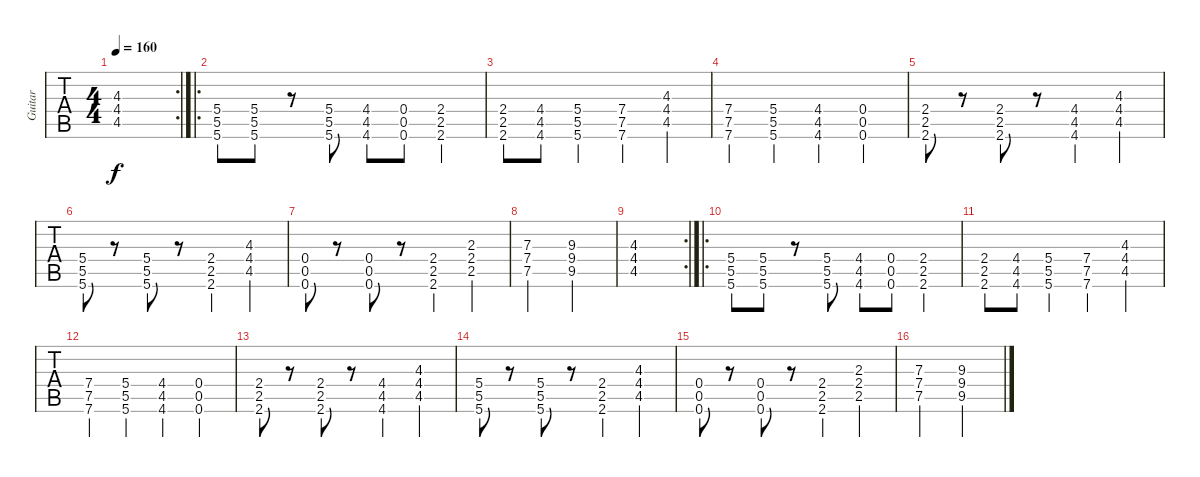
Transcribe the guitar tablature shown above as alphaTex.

\track ("Guitar" "Guitar") {instrument overdrivenguitar}
\staff {tabs}
\tuning (D4 A3 F3 C3 G2 C2) {hide}
\rc 2
\ts (4 4)
\tempo 160
\clef g2
\ks c
(4.3 4.4 4.5).1{dy f} |
\ro
(5.4 5.5 5.6).8 (5.4 5.5 5.6).8 r.8 (5.4 5.5 5.6).8 (4.4 4.5 4.6).8 (0.4 0.5 0.6).8 (2.4 2.5 2.6).4 |
(2.4 2.5 2.6).8 (4.4 4.5 4.6).8 (5.4 5.5 5.6).4 (7.4 7.5 7.6).4 (4.3 4.4 4.5).4 |
(7.4 7.5 7.6).4 (5.4 5.5 5.6).4 (4.4 4.5 4.6).4 (0.4 0.5 0.6).4 |
(2.4 2.5 2.6).8 r.8 (2.4 2.5 2.6).8 r.8 (4.4 4.5 4.6).4 (4.3 4.4 4.5).4 |
(5.4 5.5 5.6).8 r.8 (5.4 5.5 5.6).8 r.8 (2.4 2.5 2.6).4 (4.3 4.4 4.5).4 |
(0.4 0.5 0.6).8 r.8 (0.4 0.5 0.6).8 r.8 (2.4 2.5 2.6).4 (2.3 2.4 2.5).4 |
(7.3 7.4 7.5).2 (9.3 9.4 9.5).2 |
\rc 2
(4.3 4.4 4.5).1 |
\ro
(5.4 5.5 5.6).8 (5.4 5.5 5.6).8 r.8 (5.4 5.5 5.6).8 (4.4 4.5 4.6).8 (0.4 0.5 0.6).8 (2.4 2.5 2.6).4 |
(2.4 2.5 2.6).8 (4.4 4.5 4.6).8 (5.4 5.5 5.6).4 (7.4 7.5 7.6).4 (4.3 4.4 4.5).4 |
(7.4 7.5 7.6).4 (5.4 5.5 5.6).4 (4.4 4.5 4.6).4 (0.4 0.5 0.6).4 |
(2.4 2.5 2.6).8 r.8 (2.4 2.5 2.6).8 r.8 (4.4 4.5 4.6).4 (4.3 4.4 4.5).4 |
(5.4 5.5 5.6).8 r.8 (5.4 5.5 5.6).8 r.8 (2.4 2.5 2.6).4 (4.3 4.4 4.5).4 |
(0.4 0.5 0.6).8 r.8 (0.4 0.5 0.6).8 r.8 (2.4 2.5 2.6).4 (2.3 2.4 2.5).4 |
(7.3 7.4 7.5).2 (9.3 9.4 9.5).2
